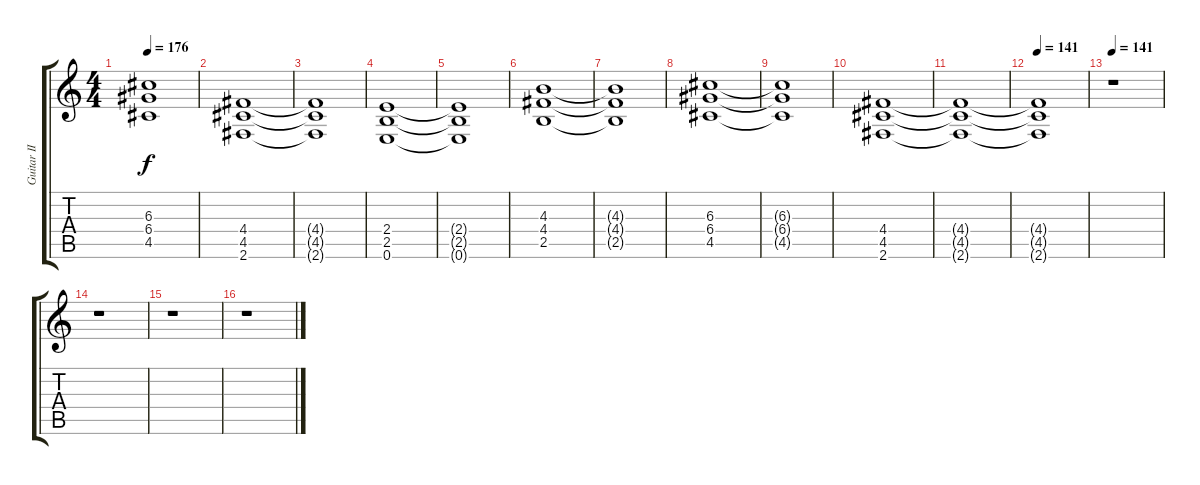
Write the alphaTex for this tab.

\track ("Guitar II" "Guitar II") {instrument distortionguitar}
\staff {score tabs}
\tuning (E4 B3 G3 D3 A2 E2) {hide}
\ts (4 4)
\tempo 176
\clef g2
\ks c
(6.3{t} 6.4{t} 4.5{t}).1{dy f} |
(4.4 4.5 2.6).1 |
(4.4{t} 4.5{t} 2.6{t}).1 |
(2.4 2.5 0.6).1 |
(2.4{t} 2.5{t} 0.6{t}).1 |
(4.3 4.4 2.5).1 |
(4.3{t} 4.4{t} 2.5{t}).1 |
(6.3 6.4 4.5).1 |
(6.3{t} 6.4{t} 4.5{t}).1 |
(4.4 4.5 2.6).1 |
(4.4{t} 4.5{t} 2.6{t}).1 |
\tempo 141
(4.4{t} 4.5{t} 2.6{t}).1 |
\tempo 141
r.1 |
r.1 |
r.1 |
r.1
